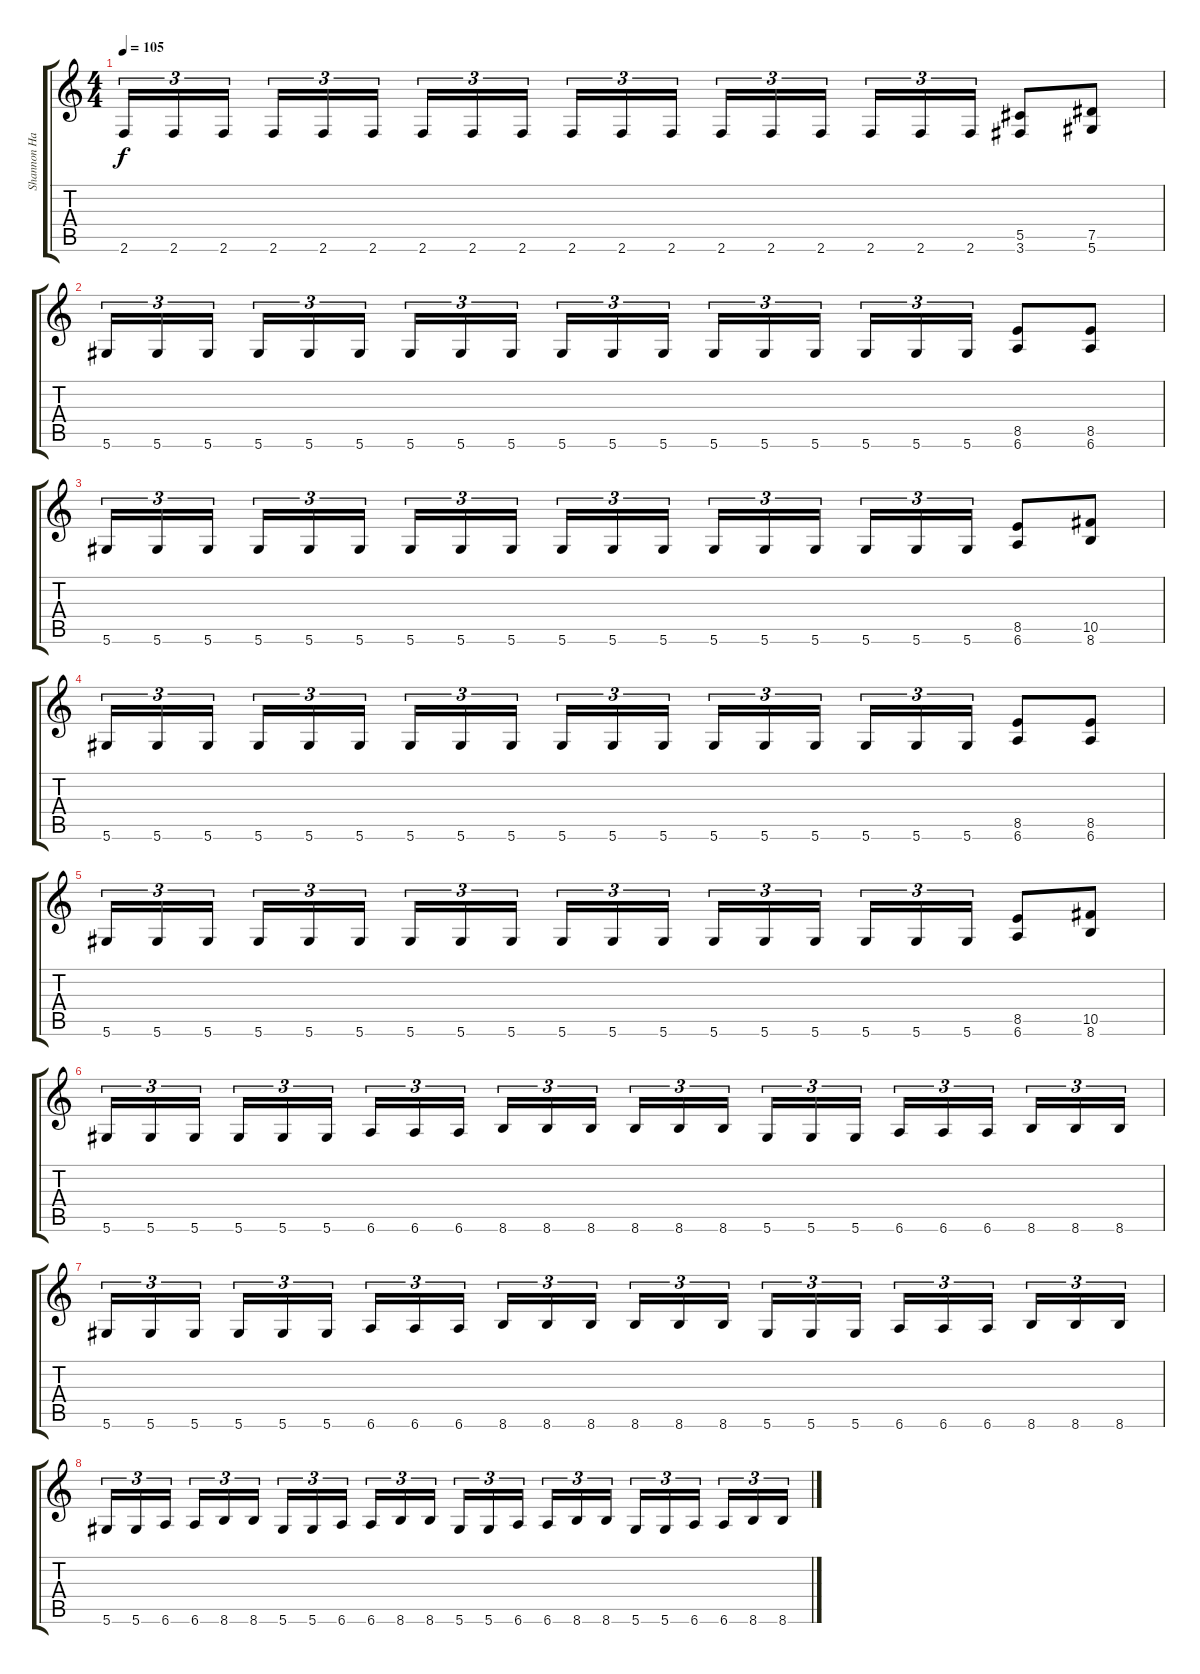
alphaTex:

\track ("Shannon Hamm" "Shannon Ha") {instrument distortionguitar}
\staff {score tabs}
\tuning (Eb4 Bb3 Gb3 Db3 Ab2 Eb2) {hide}
\ts (4 4)
\tempo 105
\clef g2
\ks c
2.6.16{tu (3 2) dy f} 2.6.16{tu (3 2)} 2.6.16{tu (3 2)} 2.6.16{tu (3 2)} 2.6.16{tu (3 2)} 2.6.16{tu (3 2)} 2.6.16{tu (3 2)} 2.6.16{tu (3 2)} 2.6.16{tu (3 2)} 2.6.16{tu (3 2)} 2.6.16{tu (3 2)} 2.6.16{tu (3 2)} 2.6.16{tu (3 2)} 2.6.16{tu (3 2)} 2.6.16{tu (3 2)} 2.6.16{tu (3 2)} 2.6.16{tu (3 2)} 2.6.16{tu (3 2)} (5.5 3.6).8 (7.5 5.6).8 |
5.6.16{tu (3 2)} 5.6.16{tu (3 2)} 5.6.16{tu (3 2)} 5.6.16{tu (3 2)} 5.6.16{tu (3 2)} 5.6.16{tu (3 2)} 5.6.16{tu (3 2)} 5.6.16{tu (3 2)} 5.6.16{tu (3 2)} 5.6.16{tu (3 2)} 5.6.16{tu (3 2)} 5.6.16{tu (3 2)} 5.6.16{tu (3 2)} 5.6.16{tu (3 2)} 5.6.16{tu (3 2)} 5.6.16{tu (3 2)} 5.6.16{tu (3 2)} 5.6.16{tu (3 2)} (8.5 6.6).8 (8.5 6.6).8 |
5.6.16{tu (3 2)} 5.6.16{tu (3 2)} 5.6.16{tu (3 2)} 5.6.16{tu (3 2)} 5.6.16{tu (3 2)} 5.6.16{tu (3 2)} 5.6.16{tu (3 2)} 5.6.16{tu (3 2)} 5.6.16{tu (3 2)} 5.6.16{tu (3 2)} 5.6.16{tu (3 2)} 5.6.16{tu (3 2)} 5.6.16{tu (3 2)} 5.6.16{tu (3 2)} 5.6.16{tu (3 2)} 5.6.16{tu (3 2)} 5.6.16{tu (3 2)} 5.6.16{tu (3 2)} (8.5 6.6).8 (10.5 8.6).8 |
5.6.16{tu (3 2)} 5.6.16{tu (3 2)} 5.6.16{tu (3 2)} 5.6.16{tu (3 2)} 5.6.16{tu (3 2)} 5.6.16{tu (3 2)} 5.6.16{tu (3 2)} 5.6.16{tu (3 2)} 5.6.16{tu (3 2)} 5.6.16{tu (3 2)} 5.6.16{tu (3 2)} 5.6.16{tu (3 2)} 5.6.16{tu (3 2)} 5.6.16{tu (3 2)} 5.6.16{tu (3 2)} 5.6.16{tu (3 2)} 5.6.16{tu (3 2)} 5.6.16{tu (3 2)} (8.5 6.6).8 (8.5 6.6).8 |
5.6.16{tu (3 2)} 5.6.16{tu (3 2)} 5.6.16{tu (3 2)} 5.6.16{tu (3 2)} 5.6.16{tu (3 2)} 5.6.16{tu (3 2)} 5.6.16{tu (3 2)} 5.6.16{tu (3 2)} 5.6.16{tu (3 2)} 5.6.16{tu (3 2)} 5.6.16{tu (3 2)} 5.6.16{tu (3 2)} 5.6.16{tu (3 2)} 5.6.16{tu (3 2)} 5.6.16{tu (3 2)} 5.6.16{tu (3 2)} 5.6.16{tu (3 2)} 5.6.16{tu (3 2)} (8.5 6.6).8 (10.5 8.6).8 |
5.6.16{tu (3 2)} 5.6.16{tu (3 2)} 5.6.16{tu (3 2)} 5.6.16{tu (3 2)} 5.6.16{tu (3 2)} 5.6.16{tu (3 2)} 6.6.16{tu (3 2)} 6.6.16{tu (3 2)} 6.6.16{tu (3 2)} 8.6.16{tu (3 2)} 8.6.16{tu (3 2)} 8.6.16{tu (3 2)} 8.6.16{tu (3 2)} 8.6.16{tu (3 2)} 8.6.16{tu (3 2)} 5.6.16{tu (3 2)} 5.6.16{tu (3 2)} 5.6.16{tu (3 2)} 6.6.16{tu (3 2)} 6.6.16{tu (3 2)} 6.6.16{tu (3 2)} 8.6.16{tu (3 2)} 8.6.16{tu (3 2)} 8.6.16{tu (3 2)} |
5.6.16{tu (3 2)} 5.6.16{tu (3 2)} 5.6.16{tu (3 2)} 5.6.16{tu (3 2)} 5.6.16{tu (3 2)} 5.6.16{tu (3 2)} 6.6.16{tu (3 2)} 6.6.16{tu (3 2)} 6.6.16{tu (3 2)} 8.6.16{tu (3 2)} 8.6.16{tu (3 2)} 8.6.16{tu (3 2)} 8.6.16{tu (3 2)} 8.6.16{tu (3 2)} 8.6.16{tu (3 2)} 5.6.16{tu (3 2)} 5.6.16{tu (3 2)} 5.6.16{tu (3 2)} 6.6.16{tu (3 2)} 6.6.16{tu (3 2)} 6.6.16{tu (3 2)} 8.6.16{tu (3 2)} 8.6.16{tu (3 2)} 8.6.16{tu (3 2)} |
5.6.16{tu (3 2)} 5.6.16{tu (3 2)} 6.6.16{tu (3 2)} 6.6.16{tu (3 2)} 8.6.16{tu (3 2)} 8.6.16{tu (3 2)} 5.6.16{tu (3 2)} 5.6.16{tu (3 2)} 6.6.16{tu (3 2)} 6.6.16{tu (3 2)} 8.6.16{tu (3 2)} 8.6.16{tu (3 2)} 5.6.16{tu (3 2)} 5.6.16{tu (3 2)} 6.6.16{tu (3 2)} 6.6.16{tu (3 2)} 8.6.16{tu (3 2)} 8.6.16{tu (3 2)} 5.6.16{tu (3 2)} 5.6.16{tu (3 2)} 6.6.16{tu (3 2)} 6.6.16{tu (3 2)} 8.6.16{tu (3 2)} 8.6.16{tu (3 2)}
